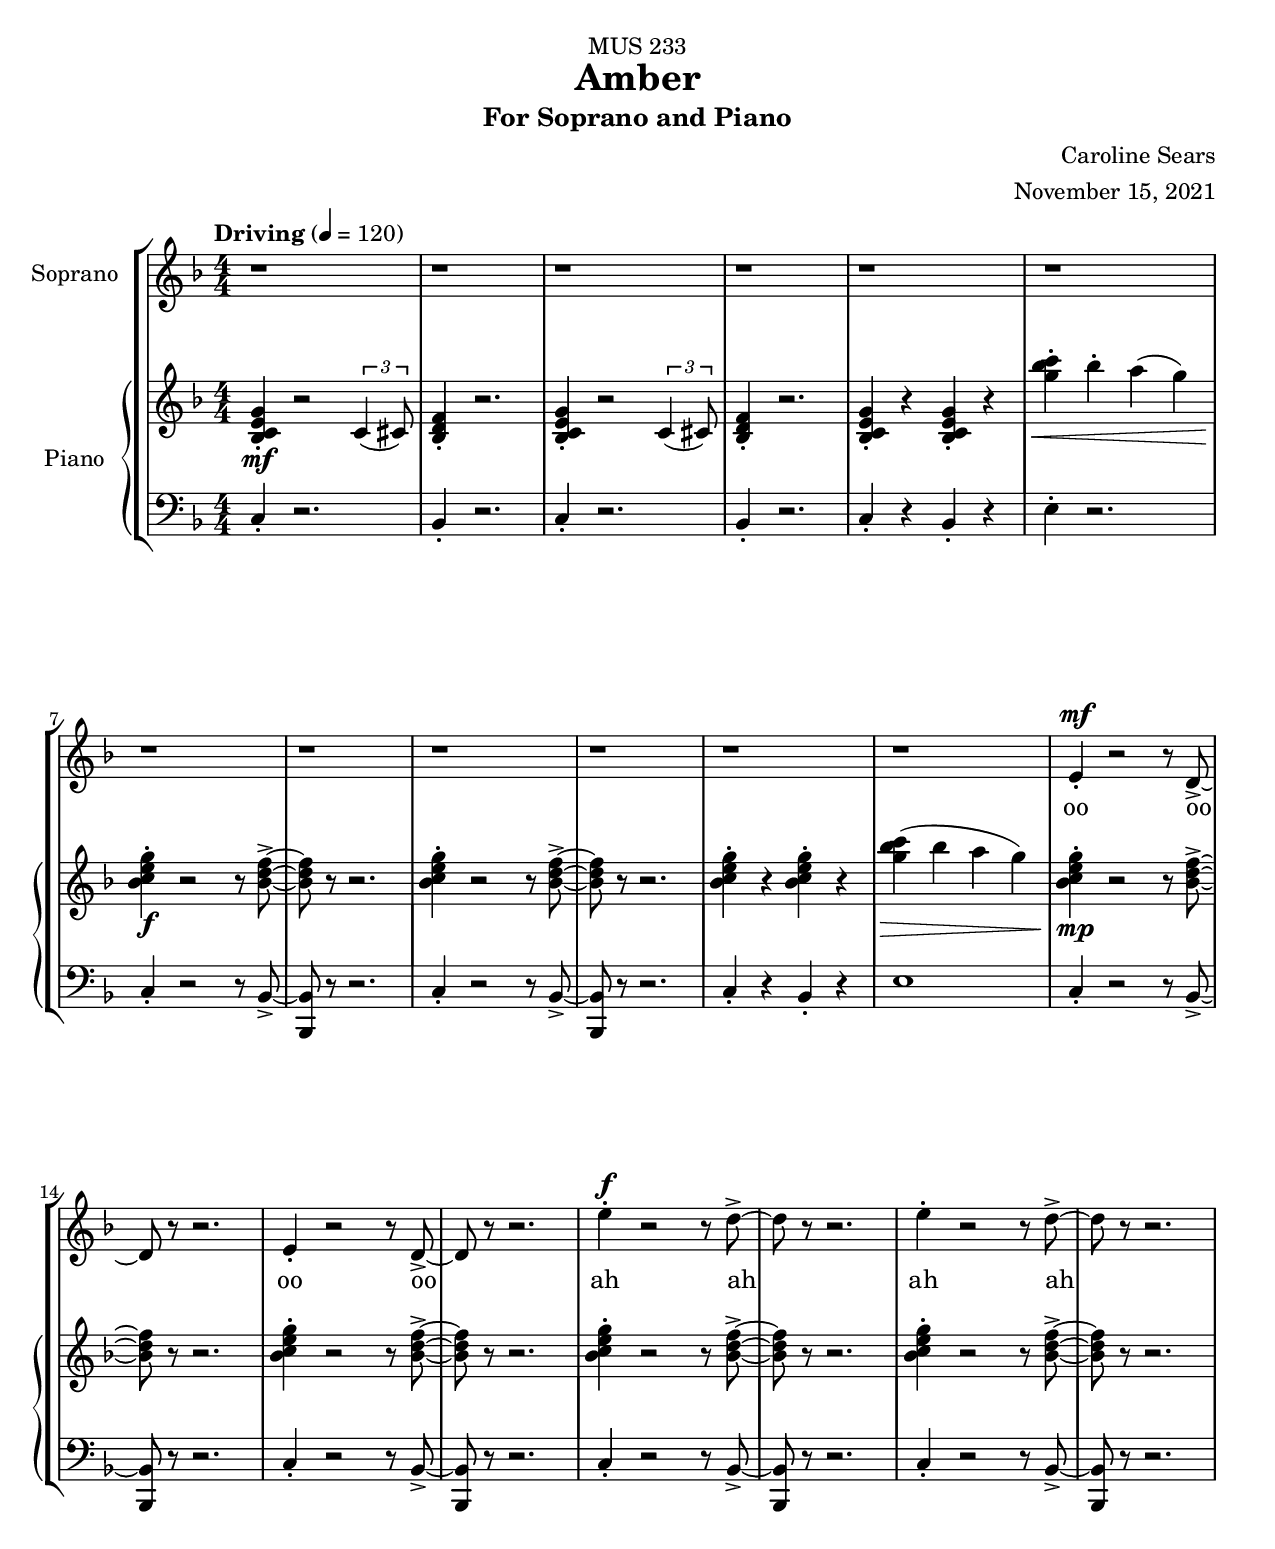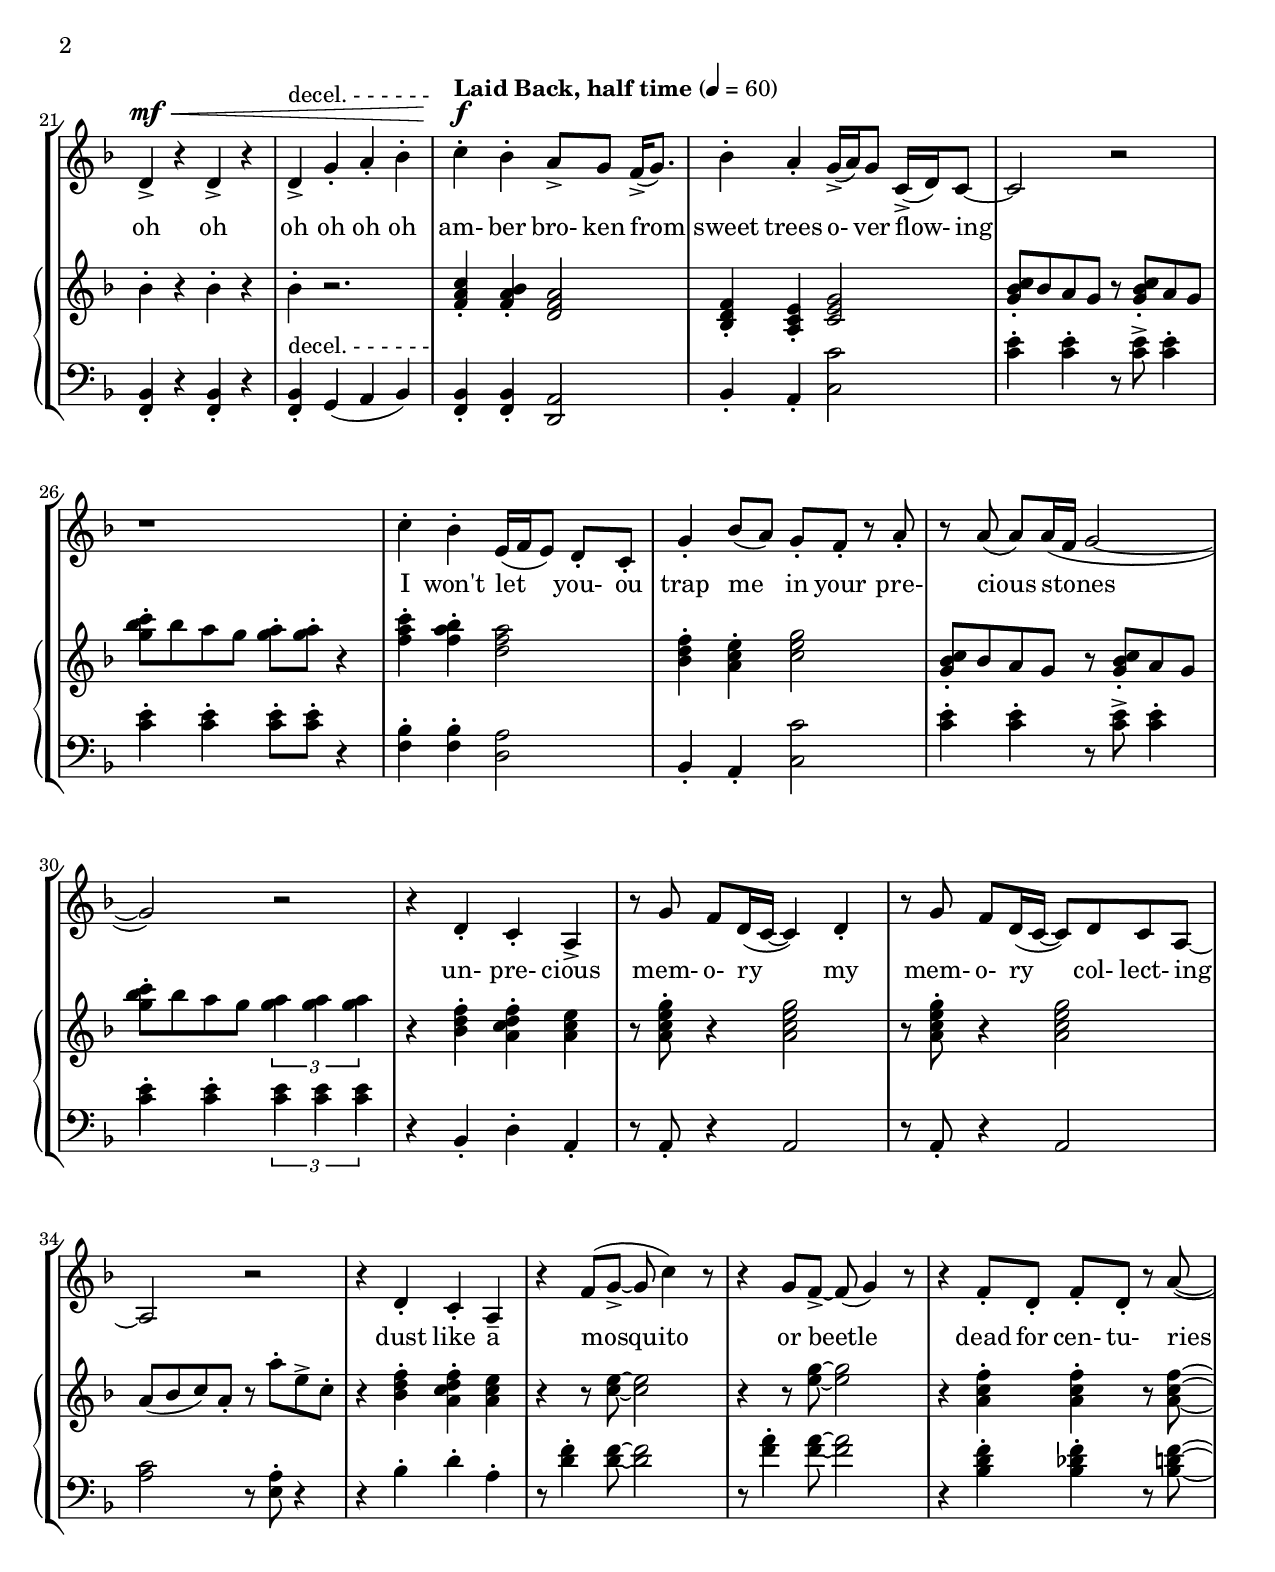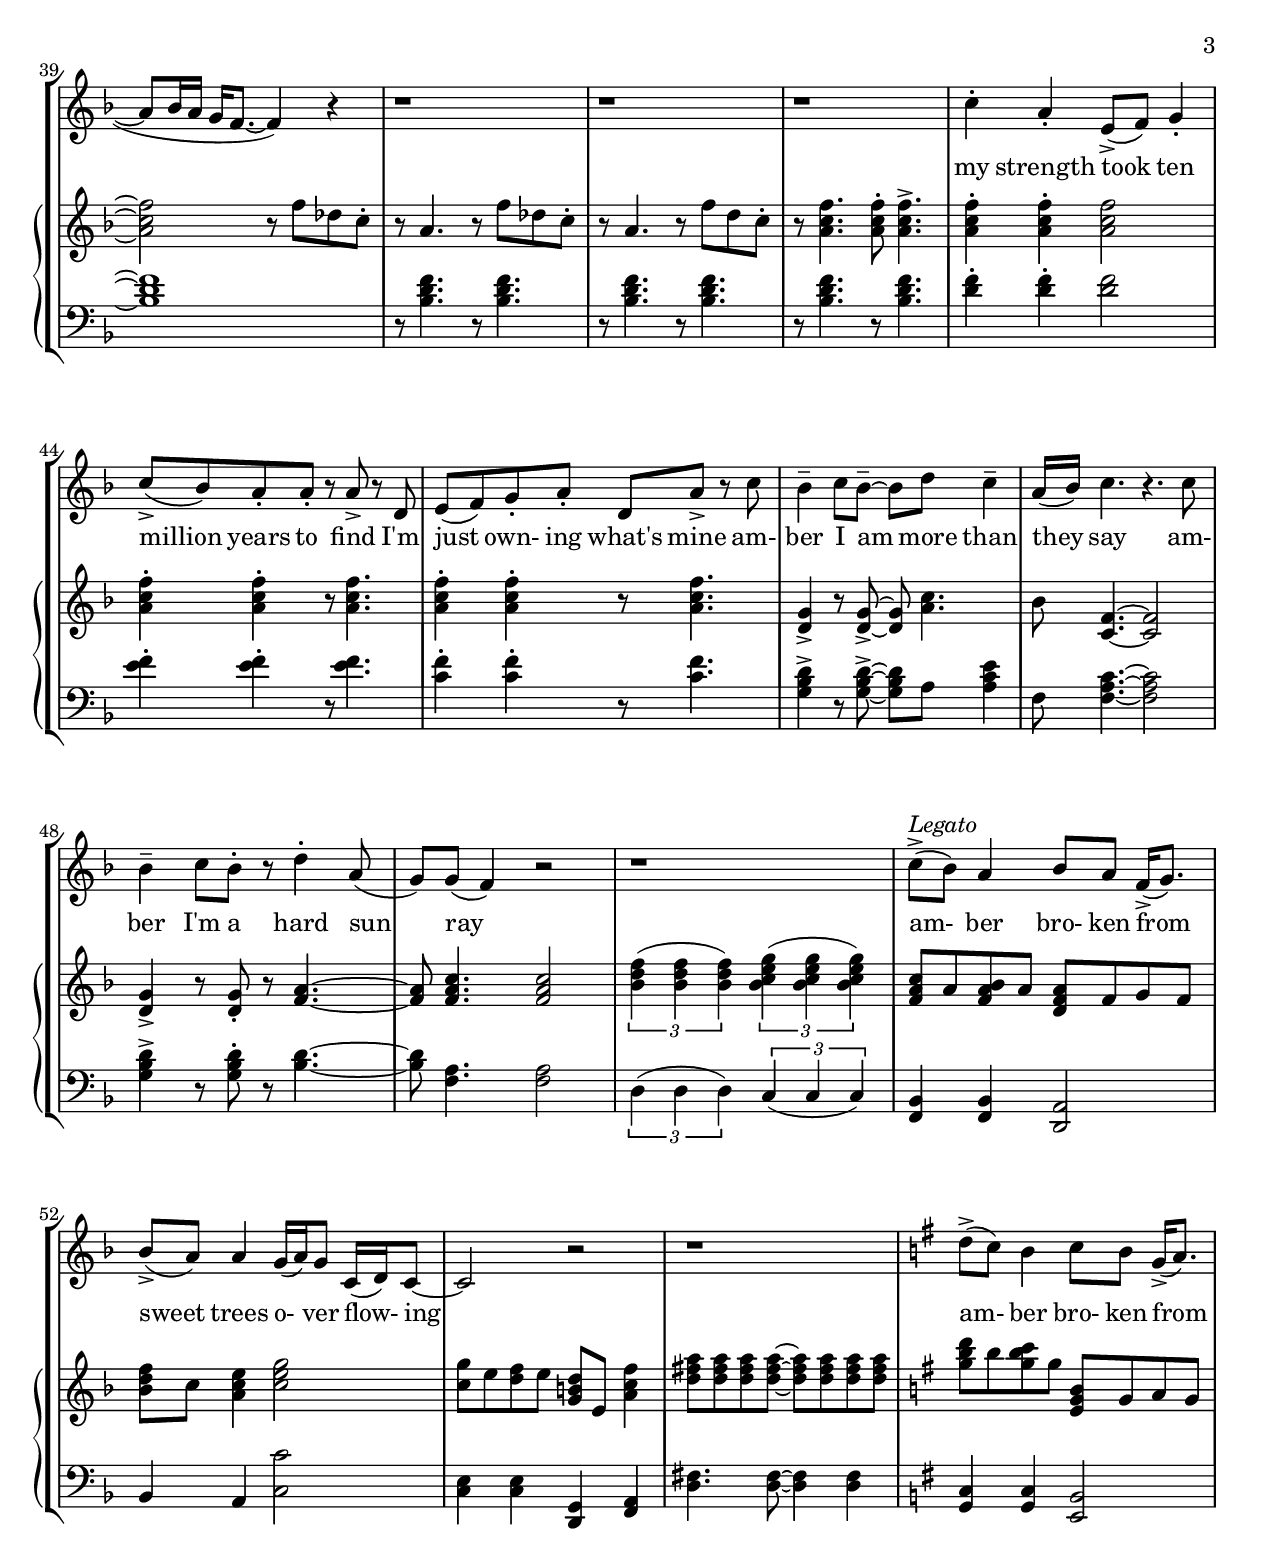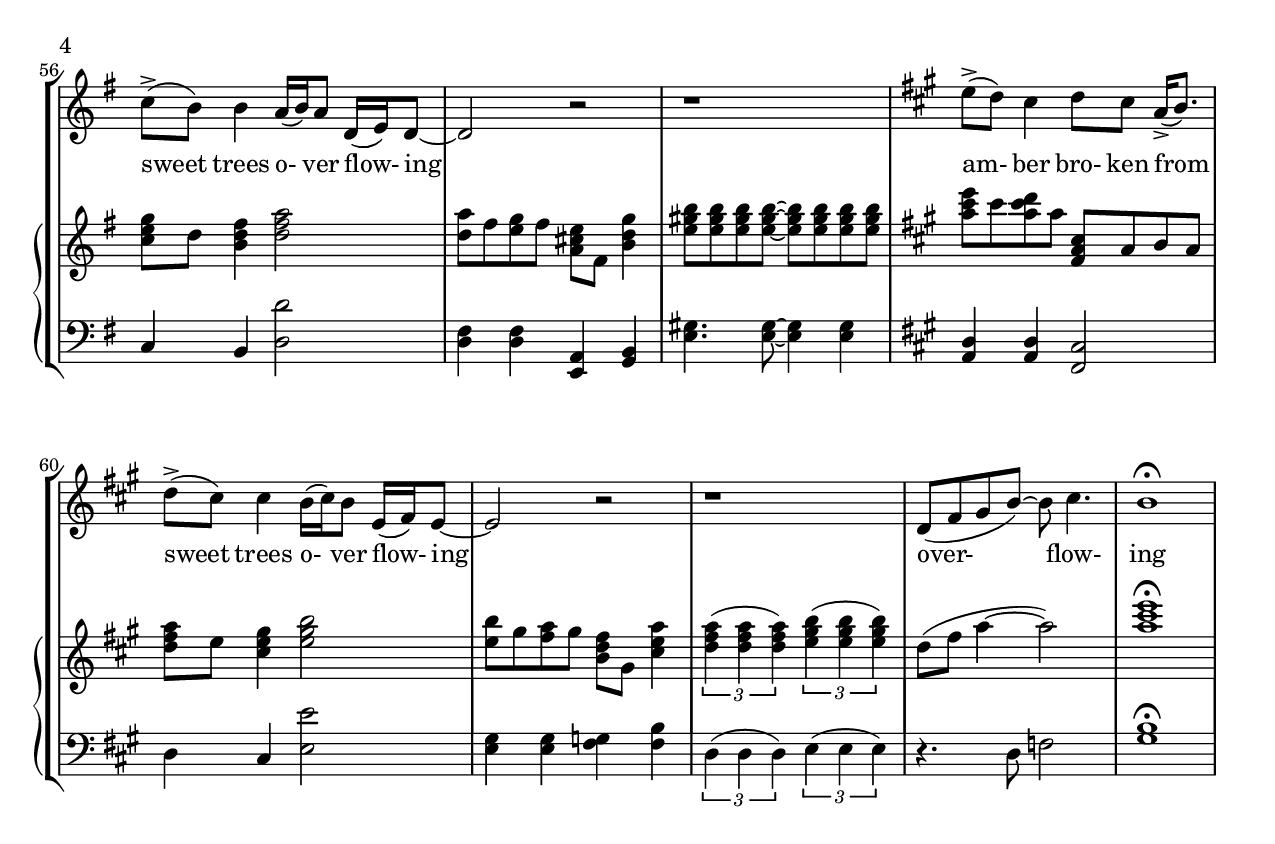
%%%%%%%%%%%%%%%%%%%% Header + Paper Dimensions %%%%%%%%%%%%%%%%%%%%
\header {
  title = "Amber"
    subtitle = "For Soprano and Piano"
    dedication = "MUS 233"
    composer = "Caroline Sears"
    arranger = "November 15, 2021"
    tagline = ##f

}
\paper {
  #(set-paper-size "ansi a")
  #(define top-margin (* 0.75 in))
}

%%%%%%%%%%%%%%%%%%%% Musical/Lyrical Content %%%%%%%%%%%%%%%%%%%%%%%%%%

%%%%% VOICE PART %%%%%%%%%%%
theNotes = \relative c'' {
    \set Staff.midiInstrument = "flute"
    \key f \major % C mixolydian
    \numericTimeSignature \time 4/4
    \tempo "Driving" 4 = 120
    \dynamicUp

    %%Intro %%
    r1 | r1 |r1 | r1 | r1 | r1 | r1 | r1 | r1 | r1 | r1 | r1 |
    e,4\staccato\mf r2 r8 d8\accent~ |d8 r8 r2. |e4\staccato r2 r8 d8\accent~ |d8 r8 r2. 
    e'4\staccato\f r2 r8 d8\accent~ |d8 r8 r2. |e4\staccato r2 r8 d8\accent~ |d8 r8 r2. 
    d,4\accent\mf\< r4 d4\accent r4| d4\accent^\markup{"decel. - - - - - -"}  g4\staccato a4\staccato bes\staccato |


    %% Verse 1 %%

    %bar 23%
    \tempo "Laid Back, half time" 4 = 60
    c4\staccato\!\f bes4\staccato  a8\accent g8 f16\accent (g8.) | bes4\staccato  a\staccato g16\accent (a16) g8 c,16\accent (d16) c8~ |
    c2 r2 | r1 |
    %bar 27%
     c'4\staccato bes4\staccato  e,16 (f16 e8)  d8\staccato c8\staccato | g'4\staccato bes8 (a) g8\staccato f8\staccato r8 a8\staccato |
    r8 a8 (a) a16 (f16 g2~ | g2) r2 |
    %bar 31%
    r4 d4\staccato c4\staccato a\accent |r8 g'8 f d16 (c16~c4) d4\staccato | r8 g8 f d16 (c16~c8) d8 c8 a~ |a2 r2 |
    %bar 35%
    r4 d4\staccato c4\staccato a4\tenuto | r4 f'8 (g8\accent~g8 c4) r8 | r4 g8 f8\accent~f8 (g4) r8 | r4 f8\staccato d\staccato f\staccato d\staccato r8 a'8(~a8 bes16  a16 
    g f8.~f4)  r4|
    %bar40
     r1 |r1| r1 |
     %bar 43
    c'4\staccato a\staccato e8\accent (f8) g4\staccato | c8\accent (bes) a8\staccato a8\staccato r8 a\accent r8 d,8 |
    e8 (f) g8\staccato a8\staccato  d,8 a'8\accent r8 c8| bes4\tenuto c8 bes8\tenuto~bes8 d8 c4\tenuto| a16 (bes) c4. r4. c8|
    %bar 48
    bes4\tenuto c8 bes8\staccato r8 d4\staccato a8 (g8) g8 (f4) r2 | r1 |
    %bar 50
    c'8\accent^\markup{\italic{"Legato"}} (bes8)  a4 bes8 a8 f16\accent (g8.) | bes8\accent (a8) a4 g16 (a16) g8 c,16 (d16) c8~ |
    c2 r2 | r1 |
    %bar 54
    \key g \major
    d'8\accent (c8)  b4 c8 b8 g16\accent (a8.) | c8\accent (b8) b4 a16 (b16) a8 d,16 (e16) d8~ |
    d2 r2 | r1 |
    \key a \major
    %bar 58
    e'8\accent (d8)  cis4 d8 cis8 a16\accent (b8.) | d8\accent (cis8) cis4 b16 (cis16) b8 e,16 (fis16) e8~ |
    e2 r2 | r1 |
    %bar 62
    d8 (fis gis b)~b8 cis4.|b1\fermata|






    %% Verse 2 %%

    %% Breakdown %%

    %% Verse 3? %%

    %% End %%
    
  }

theWords =  \lyricmode {
      %% Intro %%%
      oo oo oo oo
      ah ah ah ah
      oh oh oh oh oh oh
      %% Verse 1%%%
      am- ber bro- ken from
      sweet trees o- ver flow- ing
      I won't let you- _ou  trap me
      in your pre- cious stones_
      un- pre- cious mem- o- ry my
      mem- o- ry col- lect- ing
      dust like a mosquito or beetle
      dead for cen- tu- ries
      my strength took ten million
      years to find
      I'm just own- ing what's mine
      am- ber I am more than they say
      am- ber I'm a hard sun ray 

      am- ber bro- ken from
      sweet trees o- ver flow- ing

      am- ber bro- ken from
      sweet trees o- ver flow- ing

      am- ber bro- ken from
      sweet trees o- ver flow- ing

      over- flow- ing



  }

%%%%%% PIANO PART %%%%%%%%%%
righthand =\relative c' {
    \key f \major
    \numericTimeSignature \time 4/4

    %%%%%%%% INTRO %%%%%%%%
    \tempo "Driving" 4 = 120
    <bes c e g>4\staccato\mf r2 \tuplet 3/2 {c4 (cis8)} | <bes d f>4\staccato r2.|
    <bes c e g>4\staccato r2 \tuplet 3/2 {c4 (cis8)} | <bes d f>4\staccato r2.|
    <bes c e g>4\staccato r4 <bes c e g>4\staccato r4|
    <g'' bes c>4\staccato\< bes\staccato a (g) |
    <bes, c e g>4\staccato\!\f r2 r8 <bes d f>8\accent~|<bes d f>8 r8 r2. |
    <bes c e g>4\staccato r2 r8 <bes d f>8\accent~|<bes d f>8 r8 r2. |
    <bes c e g>4\staccato r4 <bes c e g>4\staccato r4|
    <g' bes c>4\> (bes a g) |
    <bes, c e g>4\!\mp\staccato r2 r8 <bes d f>8\accent~|<bes d f>8 r8 r2. |
    <bes c e g>4\staccato r2 r8 <bes d f>8\accent~|<bes d f>8 r8 r2. |
    <bes c e g>4\staccato r2 r8 <bes d f>8\accent~|<bes d f>8 r8 r2. |
    <bes c e g>4\staccato r2 r8 <bes d f>8\accent~|<bes d f>8 r8 r2. |
    bes4\staccato r4 bes4\staccato r4 | bes4\staccato r2. | 
    

    
    %%%% VERSE 1 %%%%%%%%
    \tempo "Laid Back, half time" 4 = 60

    %bar 23%
    <f a c>4\staccato <f a bes>\staccato <d f a>2 | <bes d f>4\staccato <a c e>4\staccato  <c e g>2 |
    <g' bes c>8\staccato  bes  a g r8 <g bes c>8\staccato a g | <g' bes c>8\staccato  bes  a g <g a>8\staccato <g a>8\staccato r4|
    %bar 27%
    <f a c>4\staccato <f a bes>\staccato <d f a>2 | <bes d f>4\staccato <a c e>4\staccato  <c e g>2 |
    <g bes c>8\staccato  bes  a g r8 <g bes c>8\staccato a g | <g' bes c>8\staccato  bes  a g \tuplet 3/2 {<g a>4 <g a>4 <g a>4 } |
    %bar 31%
    r4 <bes, d f>4\staccato <a c d f>4\staccato <a c e> | r8 <a c e g>\staccato r4 <a c e g>2 |  r8 <a c e g>\staccato r4 <a c e g>2 | 
    %bar 34%
    a8 (bes c) a\staccato r8 a'\staccato e\accent c\staccato |r4 <bes d f>4\staccato <a c d f>4\staccato <a c e> |
    r4 r8 <c e>8~<c e>2 | r4 r8 <e g>8~<e g>2 | r4 <a, c f>4\staccato <a c f>4\staccato r8 <a c f>8~| <a c f>2 r8 f'8 des c\staccato|
    %bar 40
    r8 a4. r8 f'8 des c\staccato | r8 a4. r8 f'8 d c\staccato | r8 <a c f>4. <a c f>8\staccato <a c f>4.\accent  |
    <a c f>4\staccato <a c f>4\staccato <a c f>2 |<a c f>4\staccato <a c f>4\staccato r8<a c f>4.| 
    %bar45
    <a c f>4\staccato <a c f>4\staccato r8<a c f>4.| <g d>4\accent r8 <g d>\accent~<g d>8 <a c>4. |
    bes8 <f c>4.~<f c>2 |<g d>4\accent r8 <g d>\staccato r8 <f a>4.~| <f a>8 <f a c>4. <f a c>2 |
    %bar 50
    \tuplet 3/2 {<bes d f>4 (<bes d f>4 <bes d f>4)} \tuplet 3/2 { <bes c e g>4 (<bes c e g>4 <bes c e g>4)} |
    %bar 51
    <f a c>8 a8 <f a bes>8 a8 <d, f a>8 f8 g8 f | <bes d f>8 c8 <a c e>4 <c e g>2 |
    <c g'>8 e8 <d f>8 e8 <g, b d > e8 <a c f>4 | <d fis a>8 <d fis a>8 <d fis a>8 <d fis a>8~<d fis a>8 <d fis a>8 <d fis a>8 <d fis a>8 |
    %bar 55
    \key g \major
    <g b d>8 b8 <g b c>8 g8 <e, g b>8 g8 a8 g | <c e g>8 d8 <b d fis>4 <d fis a>2 |
    <d a'>8 fis8 <e g>8 fis8 <a, cis e > fis8 <b d g>4 | <e gis b>8 <e gis b>8 <e gis b>8 <e gis b>8~<e gis b>8<e gis b>8 <e gis b>8 <e gis b>8|

    \key a \major 
    <a cis e>8 cis8 <a cis d>8 a8 <fis, a cis>8 a8 b8 a | <d fis a>8 e8 <cis e gis>4 <e gis b>2 |
    <e b'>8 gis8 <fis a>8 gis8 <b, d fis > gis8 <cis e a>4 |\tuplet 3/2 {<d fis a>4 (<d fis a>4 <d fis a>4)} \tuplet 3/2 { <e gis b>4 (<e gis b>4 <e gis b>4)} |

    d8 ( fis a4~a2 ) | <a cis e>1\fermata |



  }

lefthand = \relative c {
    \key f \major
    \numericTimeSignature \time 4/4
    \clef "bass"

    %%%%%%%% INTRO %%%%%%%%
    \tempo "Driving" 4 = 120
    c4\staccato r2.|bes4\staccato r2. |
    c4\staccato r2.|bes4\staccato r2. |
    c4\staccato r4 bes4\staccato r4|
    e4\staccato r2.|
    c4\staccato r2 r8 bes8~\accent|<bes bes,>8 r8 r2. |
    c4\staccato r2 r8 bes8~\accent|<bes bes,>8 r8 r2. |
    c4\staccato r4 bes4\staccato r4|
    e1|
    c4\staccato r2 r8 bes8~\accent|<bes bes,>8 r8 r2. |
    c4\staccato r2 r8 bes8~\accent|<bes bes,>8 r8 r2. |
    c4\staccato r2 r8 bes8~\accent|<bes bes,>8 r8 r2. |
    c4\staccato r2 r8 bes8~\accent|<bes bes,>8 r8 r2. |
    <bes f>4\staccato r4 <bes f>4\staccato r4 |
    <bes f>4\staccato^\markup{"decel. - - - - - -"} g4 (a bes) |

    %%%%% VERSE 1 %%%%%%%%%%
    \tempo "Laid Back, half time" 4 = 60

    %bar 23%
    <f bes>4\staccato <f bes>4\staccato <d a'>2 | bes'4\staccato a4\staccato <c c'>2| 
    <c' e>4\staccato <c e>\staccato r8 <c e>\accent <c e>4\staccato  |
     <c e>4\staccato <c e>\staccato <c e>8\staccato <c e>8\staccato r4 |
     %bar 27%
     <f, bes>4\staccato <f bes>4\staccato <d a'>2 | bes4\staccato a4\staccato <c c'>2|
     <c' e>4\staccato <c e>\staccato r8 <c e>\accent <c e>4\staccato  |
     <c e>4\staccato <c e>\staccato \tuplet 3/2 {<c e>4 <c e>4 <c e>4}  |
     %bar 31%
      r4 bes,4\staccato d\staccato a\staccato | r8 a8\staccato r4 a2 |r8 a8\staccato r4 a2 |
      %bar 34%
      <a' c>\2 r8 <a e>8\staccato r4 | r4 bes4\staccato d\staccato a\staccato |
      r8 <d f>4\staccato <d f>8~ <d f>2 | r8 <f a>4\staccato <f a>8~<f a>2 |
      %bar 38
      r4 <bes, d f>4\staccato <bes des f>4\staccato r8 <bes d f>8~|
      <bes d f>1 | r8 <bes d f>4. r8 <bes d f>4. |  r8 <bes d f>4. r8 <bes d f>4. |r8 <bes d f>4. r8 <bes d f>4. |
      %bar 43
      <d f>4\staccato <d f>\staccato <d f>2 | <e f>4\staccato <e f>\staccato r8 <e f>4.|
      <c f>4\staccato <c f>4\staccato r8 <c f>4. |
      %bar 46
      <g bes d>4\accent r8 <g bes d>8\accent~<g bes d>8 a8 <a c e>4 | f8 <f a c>4.~<f a c>2 | <g bes d>4\accent r8 <g bes d>8\staccato r8 <bes d >4.~|
      <bes d >8 <f a>4. <f a>2 |
      %bar 50
      \tuplet 3/2 {d4 (d d)} \tuplet 3/2 {c4 (c4 c)} |
      %bar 51
      <f, bes>4  < f bes>4 <d a' >2 | bes'4 a4 <c c'>2 |
      <c e>4 <c e>4 <g d>4 <a f>4| <d fis>4. <d fis>8~<d fis>4 <d fis> |
      %bar 55
      \key g \major
      <g, c>4  < g c>4 <e b' >2 | c'4 b4 <d d'>2 |
      <d fis>4 <d fis>4 <a e>4 <b g>4| <e gis>4. <e gis>8~<e gis>4 <e gis> |
      %bar 59
      \key a \major
      <a, d>4  < a d>4 <fis cis' >2 | d'4 cis4 <e e'>2 |
      <e gis>4 <e gis>4 <g fis>4 <fis b>4|\tuplet 3/2 {d4 (d d)} \tuplet 3/2 {e4 (e4 e)}  |
      r4. d8 f2 | <gis b>1\fermata |
    
  }

%%%%%%%%%%%%%%%%%%%%%%% Score Setup %%%%%%%%%%%%%%%%%%%%%%%%%%%%%%%%%%%
\score {
\new StaffGroup <<
  \new Staff \with {instrumentName = "Soprano" 
    %shortInstrumentName = #"Sop. "
    }
  \new Voice = vocals \theNotes
  \new Lyrics \lyricsto vocals \theWords
  

  \new PianoStaff \with { instrumentName = "Piano" 
    %shortInstrumentName = #"Pno. "
    }
  <<
    \new Staff = "upper" \righthand
    \new Staff = "lower" \lefthand
  >>
>>

  \layout {}
  \midi {}
}